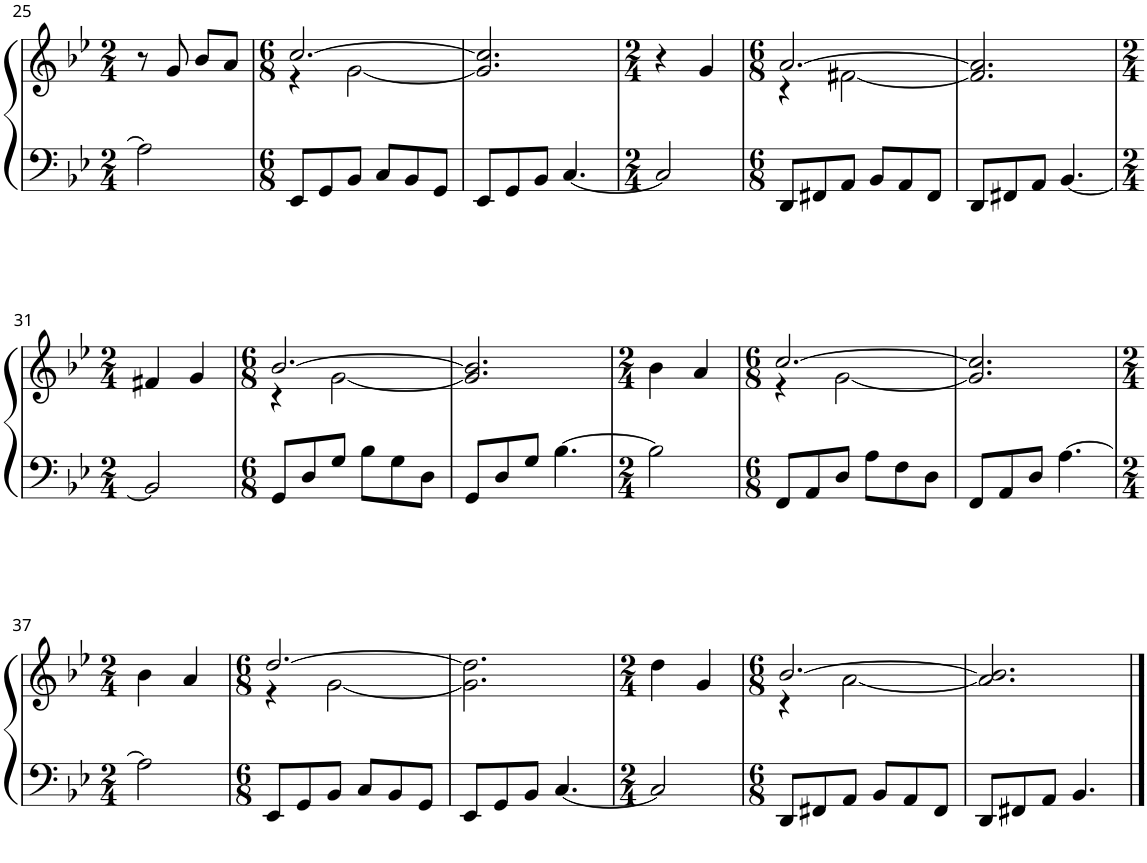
**kern	**kern
*part1	*part1
*staff2	*staff1
*I"Klavier	*
*I'Klav.	*
!!LO:PB:g=z
*clefF4	*clefG2
*k[b-e-]	*k[b-e-]
*M2/4	*M2/4
=25	=25
2A\]	8r
.	8g/
.	8b-/L
.	8a/J
=26	=26
*M6/8	*M6/8
*	*^
8EE-/L	[2.cc/	4r
8GG/	.	.
8BB-/J	.	[2g\
8C/L	.	.
8BB-/	.	.
8GG/J	.	.
*	*v	*v
=27	=27
8EE-/L	2.g/] 2.cc/]
8GG/	.
8BB-/J	.
[4.C/	.
=28	=28
*M2/4	*M2/4
2C/]	4r
.	4g/
=29	=29
*M6/8	*M6/8
*	*^
8DD/L	[2.a/	4r
8FF#X/	.	.
8AA/J	.	[2f#X\
8BB-/L	.	.
8AA/	.	.
8FF#/J	.	.
*	*v	*v
=30	=30
8DD/L	2.f#/] 2.a/]
8FF#X/	.
8AA/J	.
[4.BB-/	.
!!LO:LB:g=z
=31	=31
*M2/4	*M2/4
2BB-/]	4f#X/
.	4g/
=32	=32
*M6/8	*M6/8
*	*^
8GG/L	[2.b-/	4r
8D/	.	.
8G/J	.	[2g\
8B-\L	.	.
8G\	.	.
8D\J	.	.
*	*v	*v
=33	=33
8GG/L	2.g/] 2.b-/]
8D/	.
8G/J	.
[4.B-\	.
=34	=34
*M2/4	*M2/4
2B-\]	4b-\
.	4a/
=35	=35
*M6/8	*M6/8
*	*^
8FF/L	[2.cc/	4r
8AA/	.	.
8D/J	.	[2g\
8A\L	.	.
8F\	.	.
8D\J	.	.
*	*v	*v
=36	=36
8FF/L	2.g/] 2.cc/]
8AA/	.
8D/J	.
[4.A\	.
!!LO:LB:g=z
=37	=37
*M2/4	*M2/4
2A\]	4b-\
.	4a/
=38	=38
*M6/8	*M6/8
*	*^
8EE-/L	[2.dd/	4r
8GG/	.	.
8BB-/J	.	[2g\
8C/L	.	.
8BB-/	.	.
8GG/J	.	.
*	*v	*v
=39	=39
8EE-/L	2.g\] 2.dd\]
8GG/	.
8BB-/J	.
[4.C/	.
=40	=40
*M2/4	*M2/4
2C/]	4dd\
.	4g/
=41	=41
*M6/8	*M6/8
*	*^
8DD/L	[2.b-/	4r
8FF#X/	.	.
8AA/J	.	[2a\
8BB-/L	.	.
8AA/	.	.
8FF#/J	.	.
*	*v	*v
=42	=42
8DD/L	2.a/] 2.b-/]
8FF#X/	.
8AA/J	.
4.BB-/	.
==	==
*-	*-
